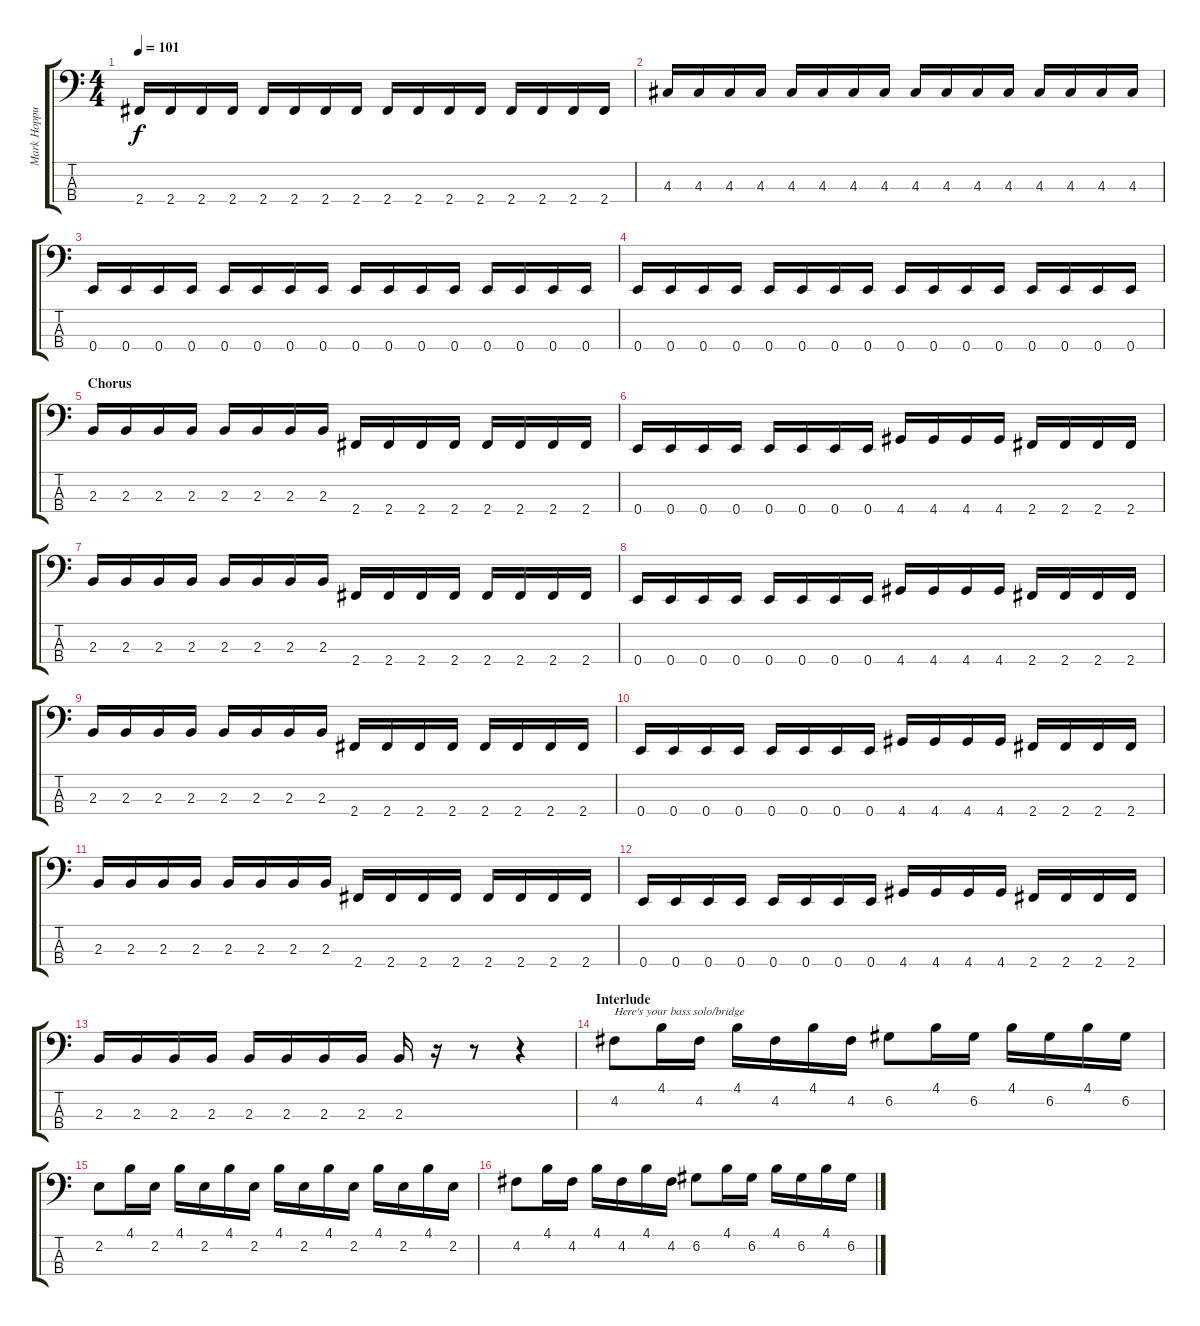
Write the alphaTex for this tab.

\track ("Mark Hoppus" "Mark Hoppu") {instrument electricbasspick}
\staff {score tabs}
\tuning (G2 D2 A1 E1) {hide}
\ts (4 4)
\tempo 101
\clef f4
\ks c
2.4.16{dy f} 2.4.16 2.4.16 2.4.16 2.4.16 2.4.16 2.4.16 2.4.16 2.4.16 2.4.16 2.4.16 2.4.16 2.4.16 2.4.16 2.4.16 2.4.16 |
4.3.16 4.3.16 4.3.16 4.3.16 4.3.16 4.3.16 4.3.16 4.3.16 4.3.16 4.3.16 4.3.16 4.3.16 4.3.16 4.3.16 4.3.16 4.3.16 |
0.4.16 0.4.16 0.4.16 0.4.16 0.4.16 0.4.16 0.4.16 0.4.16 0.4.16 0.4.16 0.4.16 0.4.16 0.4.16 0.4.16 0.4.16 0.4.16 |
0.4.16 0.4.16 0.4.16 0.4.16 0.4.16 0.4.16 0.4.16 0.4.16 0.4.16 0.4.16 0.4.16 0.4.16 0.4.16 0.4.16 0.4.16 0.4.16 |
\section ("" "Chorus")
2.3.16 2.3.16 2.3.16 2.3.16 2.3.16 2.3.16 2.3.16 2.3.16 2.4.16 2.4.16 2.4.16 2.4.16 2.4.16 2.4.16 2.4.16 2.4.16 |
0.4.16 0.4.16 0.4.16 0.4.16 0.4.16 0.4.16 0.4.16 0.4.16 4.4.16 4.4.16 4.4.16 4.4.16 2.4.16 2.4.16 2.4.16 2.4.16 |
2.3.16 2.3.16 2.3.16 2.3.16 2.3.16 2.3.16 2.3.16 2.3.16 2.4.16 2.4.16 2.4.16 2.4.16 2.4.16 2.4.16 2.4.16 2.4.16 |
0.4.16 0.4.16 0.4.16 0.4.16 0.4.16 0.4.16 0.4.16 0.4.16 4.4.16 4.4.16 4.4.16 4.4.16 2.4.16 2.4.16 2.4.16 2.4.16 |
2.3.16 2.3.16 2.3.16 2.3.16 2.3.16 2.3.16 2.3.16 2.3.16 2.4.16 2.4.16 2.4.16 2.4.16 2.4.16 2.4.16 2.4.16 2.4.16 |
0.4.16 0.4.16 0.4.16 0.4.16 0.4.16 0.4.16 0.4.16 0.4.16 4.4.16 4.4.16 4.4.16 4.4.16 2.4.16 2.4.16 2.4.16 2.4.16 |
2.3.16 2.3.16 2.3.16 2.3.16 2.3.16 2.3.16 2.3.16 2.3.16 2.4.16 2.4.16 2.4.16 2.4.16 2.4.16 2.4.16 2.4.16 2.4.16 |
0.4.16 0.4.16 0.4.16 0.4.16 0.4.16 0.4.16 0.4.16 0.4.16 4.4.16 4.4.16 4.4.16 4.4.16 2.4.16 2.4.16 2.4.16 2.4.16 |
2.3.16 2.3.16 2.3.16 2.3.16 2.3.16 2.3.16 2.3.16 2.3.16 2.3.16 r.16 r.8 r.4 |
\section ("" "Interlude")
4.2.8{txt "Here's your bass solo/bridge"} 4.1.16 4.2.16 4.1.16 4.2.16 4.1.16 4.2.16 6.2.8 4.1.16 6.2.16 4.1.16 6.2.16 4.1.16 6.2.16 |
2.2.8 4.1.16 2.2.16 4.1.16 2.2.16 4.1.16 2.2.16 4.1.16 2.2.16 4.1.16 2.2.16 4.1.16 2.2.16 4.1.16 2.2.16 |
4.2.8 4.1.16 4.2.16 4.1.16 4.2.16 4.1.16 4.2.16 6.2.8 4.1.16 6.2.16 4.1.16 6.2.16 4.1.16 6.2.16
